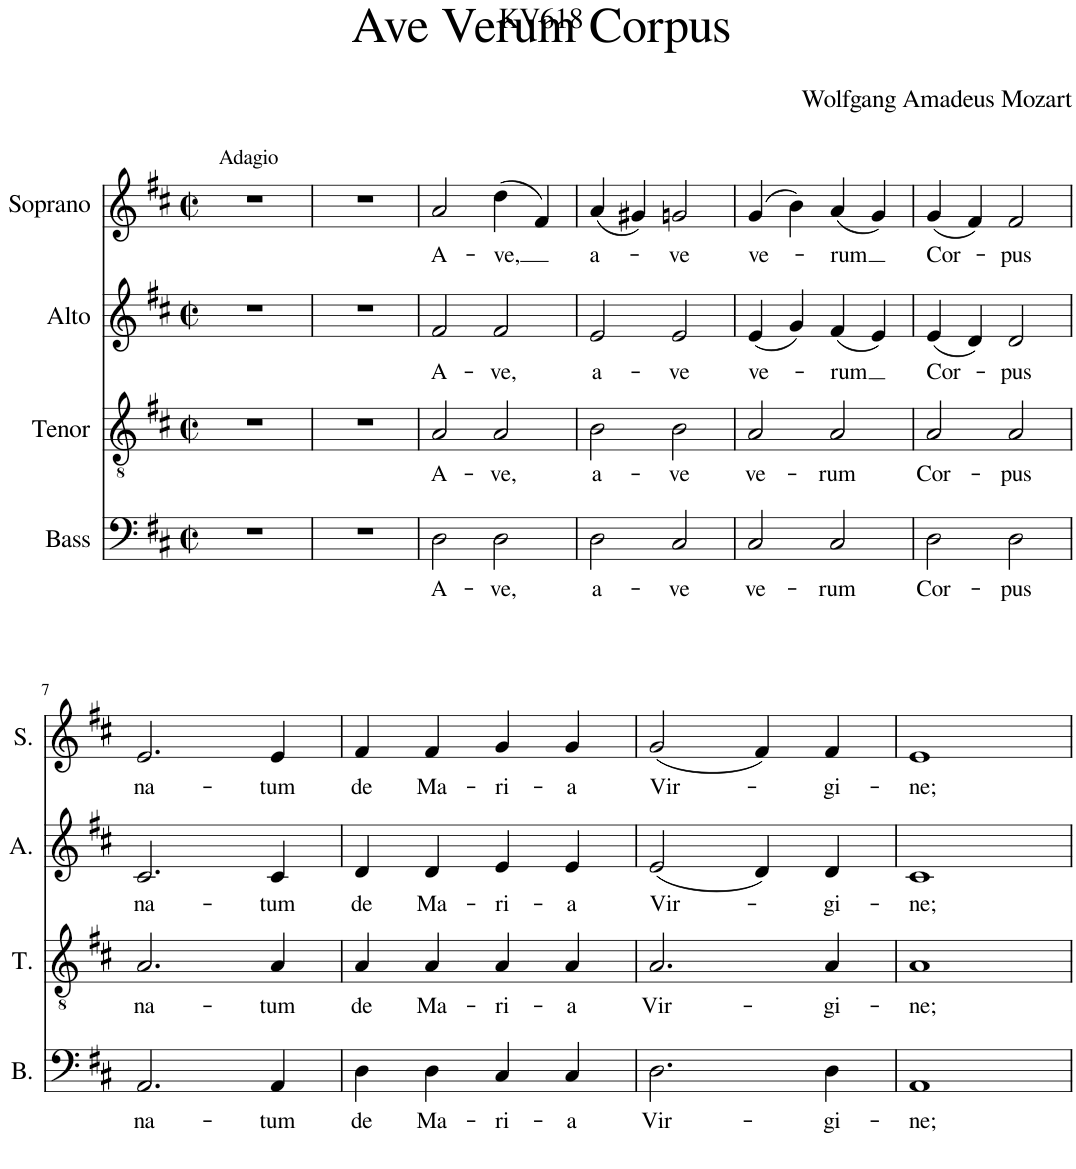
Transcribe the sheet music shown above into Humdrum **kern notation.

**kern	**text	**kern	**text	**kern	**text	**kern	**text
*part4	*part4	*part3	*part3	*part2	*part2	*part1	*part1
*staff4	*staff4	*staff3	*staff3	*staff2	*staff2	*staff1	*staff1
*I"Bass	*	*I"Tenor	*	*I"Alto	*	*I"Soprano	*
*I'B.	*	*I'T.	*	*I'A.	*	*I'S.	*
*clefF4	*	*clefGv2	*	*clefG2	*	*clefG2	*
*k[f#c#]	*	*k[f#c#]	*	*k[f#c#]	*	*k[f#c#]	*
*M4/4	*	*M4/4	*	*M4/4	*	*M4/4	*
*met(c|)	*	*met(c|)	*	*met(c|)	*	*met(c|)	*
=1	=1	=1	=1	=1	=1	=1	=1
!	!	!	!	!	!	!LO:TX:a:t=Adagio	!
1r	.	1r	.	1r	.	1r	.
=2	=2	=2	=2	=2	=2	=2	=2
1r	.	1r	.	1r	.	1r	.
=3	=3	=3	=3	=3	=3	=3	=3
!	!LO:LY:b	!	!LO:LY:b	!	!LO:LY:b	!	!LO:LY:b
2D\	A-	2A/	A-	2f#/	A-	2a/	A-
!	!LO:LY:b	!	!LO:LY:b	!	!LO:LY:b	!	!LO:LY:b
2D\	-ve,	2A/	-ve,	2f#/	-ve,	(4dd\	-ve,
.	.	.	.	.	.	4f#/)	.
=4	=4	=4	=4	=4	=4	=4	=4
!	!LO:LY:b	!	!LO:LY:b	!	!LO:LY:b	!	!LO:LY:b
2D\	a-	2B\	a-	2e/	a-	(4a/	a-
.	.	.	.	.	.	4g#X/)	.
!	!LO:LY:b	!	!LO:LY:b	!	!LO:LY:b	!	!LO:LY:b
2C#/	-ve	2B\	-ve	2e/	-ve	2gn/	-ve
=5	=5	=5	=5	=5	=5	=5	=5
!	!LO:LY:b	!	!LO:LY:b	!	!LO:LY:b	!	!LO:LY:b
2C#/	ve-	2A/	ve-	(4e/	ve-	(4g/	ve-
.	.	.	.	4g/)	.	4b\)	.
!	!LO:LY:b	!	!LO:LY:b	!	!LO:LY:b	!	!LO:LY:b
2C#/	-rum	2A/	-rum	(4f#/	-rum	(4a/	-rum
.	.	.	.	4e/)	.	4g/)	.
=6	=6	=6	=6	=6	=6	=6	=6
!	!LO:LY:b	!	!LO:LY:b	!	!LO:LY:b	!	!LO:LY:b
2D\	Cor-	2A/	Cor-	(4e/	Cor-	(4g/	Cor-
.	.	.	.	4d/)	.	4f#/)	.
!	!LO:LY:b	!	!LO:LY:b	!	!LO:LY:b	!	!LO:LY:b
2D\	-pus	2A/	-pus	2d/	-pus	2f#/	-pus
!!LO:LB:g=z
=7	=7	=7	=7	=7	=7	=7	=7
!	!LO:LY:b	!	!LO:LY:b	!	!LO:LY:b	!	!LO:LY:b
2.AA/	na-	2.A/	na-	2.c#/	na-	2.e/	na-
!	!LO:LY:b	!	!LO:LY:b	!	!LO:LY:b	!	!LO:LY:b
4AA/	-tum	4A/	-tum	4c#/	-tum	4e/	-tum
=8	=8	=8	=8	=8	=8	=8	=8
!	!LO:LY:b	!	!LO:LY:b	!	!LO:LY:b	!	!LO:LY:b
4D\	de	4A/	de	4d/	de	4f#/	de
!	!LO:LY:b	!	!LO:LY:b	!	!LO:LY:b	!	!LO:LY:b
4D\	Ma-	4A/	Ma-	4d/	Ma-	4f#/	Ma-
!	!LO:LY:b	!	!LO:LY:b	!	!LO:LY:b	!	!LO:LY:b
4C#/	-ri-	4A/	-ri-	4e/	-ri-	4g/	-ri-
!	!LO:LY:b	!	!LO:LY:b	!	!LO:LY:b	!	!LO:LY:b
4C#/	-a	4A/	-a	4e/	-a	4g/	-a
=9	=9	=9	=9	=9	=9	=9	=9
!	!LO:LY:b	!	!LO:LY:b	!	!LO:LY:b	!	!LO:LY:b
2.D\	Vir-	2.A/	Vir-	(2e/	Vir-	(2g/	Vir-
.	.	.	.	4d/)	.	4f#/)	.
!	!LO:LY:b	!	!LO:LY:b	!	!LO:LY:b	!	!LO:LY:b
4D\	-gi-	4A/	-gi-	4d/	-gi-	4f#/	-gi-
=10	=10	=10	=10	=10	=10	=10	=10
!	!LO:LY:b	!	!LO:LY:b	!	!LO:LY:b	!	!LO:LY:b
1AA	-ne;	1A	-ne;	1c#	-ne;	1e	-ne;
=	=	=	=	=	=	=	=
*-	*-	*-	*-	*-	*-	*-	*-
